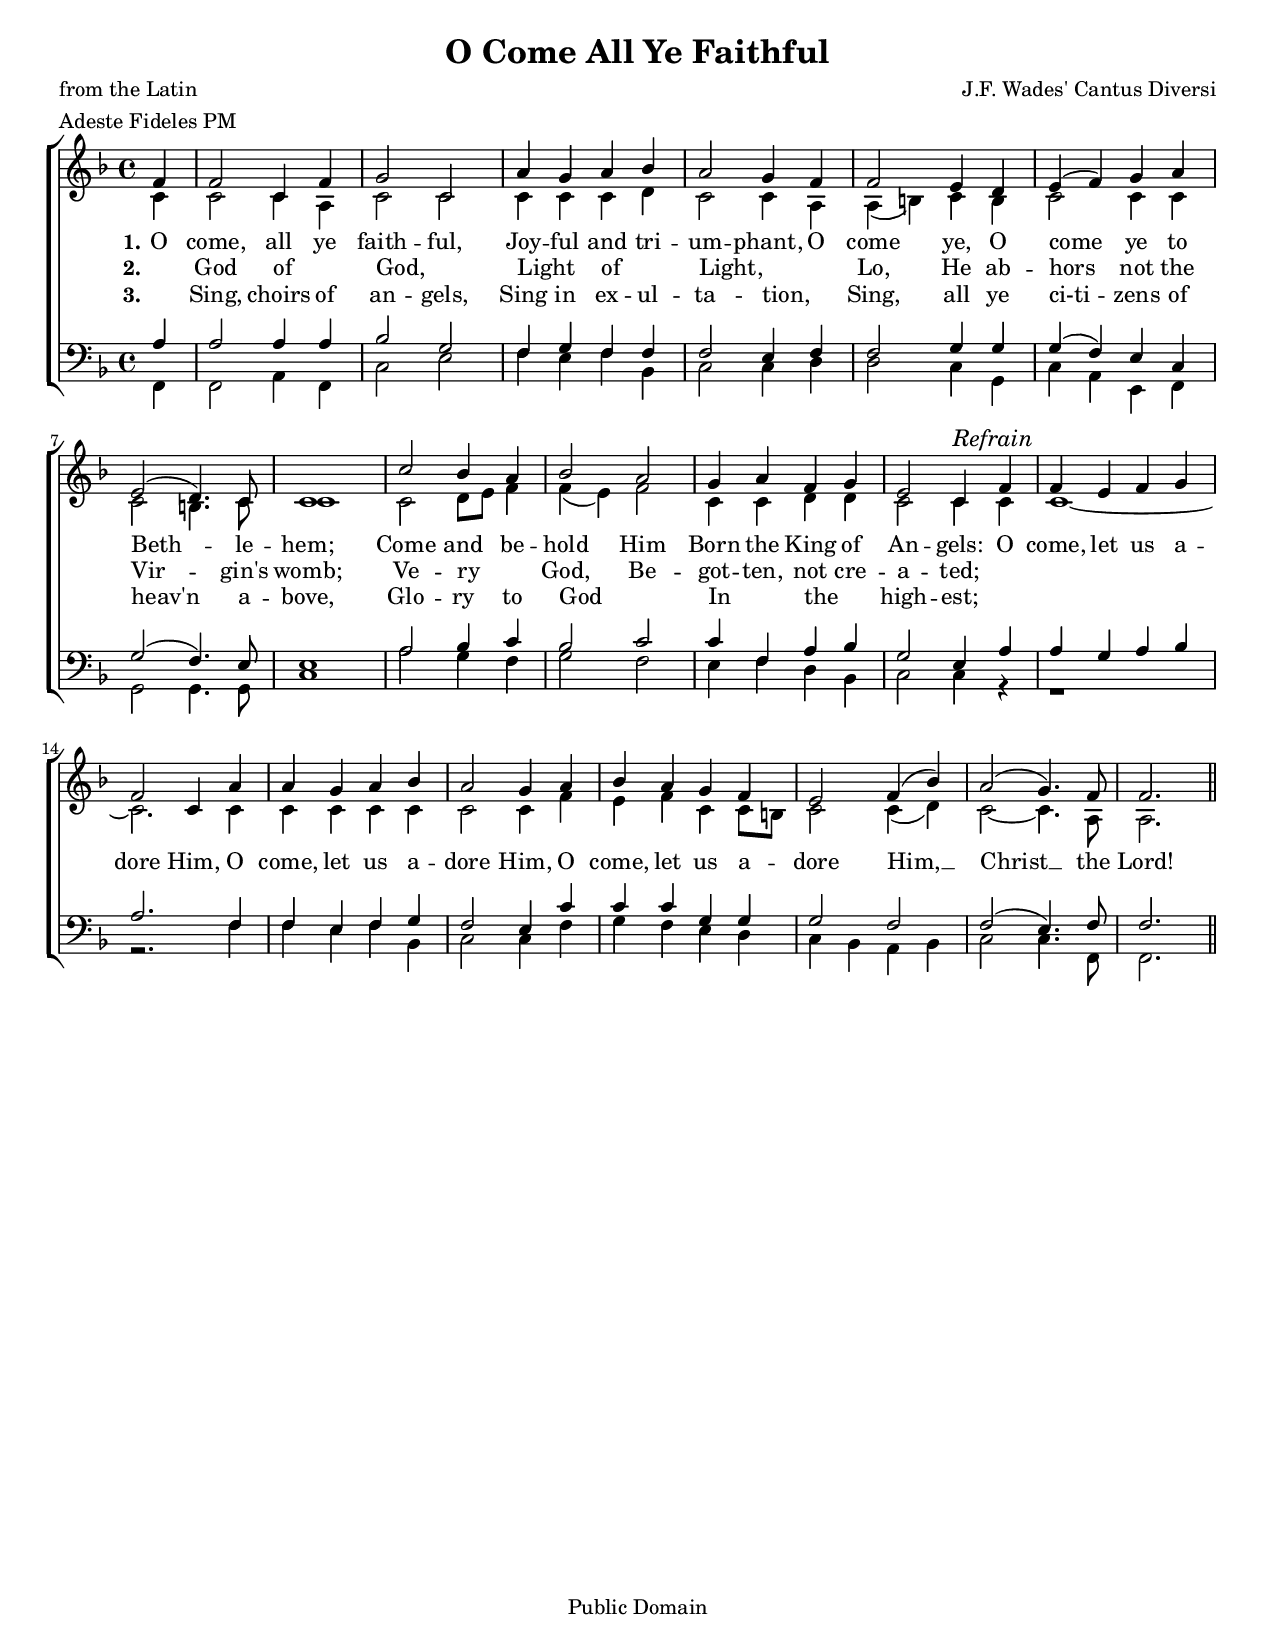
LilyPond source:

\version "2.19.0"
\header {
  filename = "OComeAllYeFaithful-Complete.ly"
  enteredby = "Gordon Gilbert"
  composer = "J.F. Wades' Cantus Diversi"
  poet = "from the Latin"
  date="1751"
  title = "O Come All Ye Faithful"
  metre = "Adeste Fideles PM"
  meter = \metre
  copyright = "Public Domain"
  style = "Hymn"
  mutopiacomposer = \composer
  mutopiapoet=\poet
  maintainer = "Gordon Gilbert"
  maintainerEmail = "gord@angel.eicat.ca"
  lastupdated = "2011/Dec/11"
}


\language "english"
\paper {
  #(set-paper-size "letter")
  % ragged-bottom=##f
  % ragged-last-bottom=##f
}
#(set-global-staff-size 18)
global= {
  
  \time 4/4
  \key af \major
  
  \partial 4
  \skip 1 * 20 \bar "||"
  
}

rehearsalMidi = #
(define-music-function
 (parser location name midiInstrument lyrics) (string? string? ly:music?)
 #{
   \unfoldRepeats
   <<
     \new Staff = "tenor" \new Voice = "tenor" { s1*0\f \tenor }
     \new Staff = "lead" \new Voice = "lead" { s1*0\f \lead }
     \new Staff = "bari" \new Voice = "bari" { s1*0\f \bari }
     \new Staff = "bass" \new Voice = "bass" { s1*0\f \bass }
     \context Staff = $name {
       \set Score.midiMinimumVolume = #0.5
       \set Score.midiMaximumVolume = #0.6
       \set Score.tempoWholesPerMinute = #(ly:make-moment 92/2)
       \set Staff.midiMinimumVolume = #0.8
       \set Staff.midiMaximumVolume = #1.0
       \set Staff.midiInstrument = $midiInstrument
     }
     \new Lyrics \with {
       alignBelowContext = $name
     } \lyricsto $name $lyrics
   >>
 #})

sop = \context Voice = "sop"    \relative c'' {
  \voiceOne
  af4 af2 ef4 af bf2 ef,
  c'4 bf c df c2 bf4 af
  af2 g4 f g( af) bf c g2( f4.) ef8 ef1
  ef'2 df4 c df2 c bf4 c af bf g2 ef4
  ^ \markup{ \large \italic Refrain }
  af4 af g af bf af2 ef4 
  c' c bf c df c2 bf4
  c df c bf af g2 af4( df)
  c2( bf4.) af8 af2.
  
  
}

alto=\context Voice = "alto"   \relative c' {
  \voiceTwo
  ef4 ef2 ef4 c ef2 ef ef4 ef ef f ef2 ef4 c
  c( d) ef d ef2 ef4 ef ef2 d4. ef8 ef1
  ef2 f8 g af4 af( g) af2 ef4 ef f f ef2 ef4
  ef4 ef1 ~ ef2. ef4 ef ef ef ef ef2 ef4 af g 
  af ef ef8 d ef2 ef4( f) ef2 ~ ef4. c8 c2. 
  
}	

tenor = \context Voice = "tenor"   \relative c' {
  \voiceOne
  c4 c2 c4 c df2 bf af4 bf af af af2 g4 af
  af2 bf4 bf bf( af) g ef bf'2( af4.) g8 g1
  c2 df4 ef df2 ef ef4 af, c df bf2 g4 
  c c bf c df c2. af4 af g af bf af2 g4
  ef' ef ef bf bf bf2 af af( g4.) af8 af2.
}

bass = \context Voice = "bass"   \relative c {
  \voiceTwo
  af4 af2 c4 af ef'2 g af4 g af df, ef2 ef4
  f4 f2 ef4 bf ef c g af bf2 bf4. bf8 ef1
  c'2 bf4 af bf2 af g4 af f df ef2 ef4 r4
  r1 r2. af4 af g af df, ef2 ef4 af bf af g f ef df c df
  ef2 ef4. af,8 af2.
}

accomp=\chordmode {
  
}



stanzaa = \lyricmode {
  O come, all ye faith -- ful, Joy -- ful and tri -- um -- phant,
  O come ye, O come ye to Beth -- le -- hem;
  Come and be -- hold Him Born the King of An -- gels:
  
  O come, let us a -- dore Him,
  O come, let us a -- dore Him,
  O come, let us a -- dore Him, __ Christ __ the Lord!
}

stanzab = \lyricmode {
  _ God of _ God, _ Light _ of _ Light, _ _ 
  Lo, He ab -- hors not the Vir -- gin's womb;
  Ve -- ry _  God, Be -- got -- ten, not cre -- a -- ted;
}

stanzac = \lyricmode {
  _ Sing, choirs of an -- gels, Sing in ex -- ul -- ta -- tion, _
  Sing, all ye ci-ti -- zens of heav'n a -- bove,
  Glo -- ry to God _ In _ the _ high -- est;
}

stanzad = \lyricmode {
  _ See how the Shep -- herds, sum -- moned to His cra -- dle,
  _ Lea -- ving their flocks-draw nigh with low -- ly fear;
  We too will thi -- ther Bend our joy -- ful foot -- steps;
}

stanzae = \lyricmode {
  _ Yea, Lord, we greet Thee, Born this hap -- py mor -- ning,
  _ Je -- su, to Thee be _ glo -- ry given;
  Word of the Fa -- ther, Now in flesh ap -- pear -- ing;
}

stanzaf = \lyricmode {
  _ Lo! star -- led chief -- tains, Ma -- ji, Christ a -- dor -- ing
  _ Of -- fer Him frank-in -- cense and gold and myrrh;
  We to the Christ Child Bring our hearts' o -- bla -- tions:
}

\score {
  \transpose af f
  \context ChoirStaff <<
    \context ChordNames \accomp
    \unset ChoirStaff.melismaBusyProperties 
    \context Staff ="upper"  { \clef "G" <<
      \global
      \sop
      \alto
    >>}
    
    \lyricsto "sop" \context Lyrics = "stanza-1" {
      \set stanza = "1."
      \stanzaa }
    \lyricsto "sop" \context Lyrics = "stanza-2" {
      \set stanza = "2."
      \stanzab }
    \lyricsto "sop" \context Lyrics = "stanza-3" {
      \set stanza = "3."
      \stanzac }
    %{	\lyricsto "sop" \context Lyrics = "stanza-4" {
        \set stanza = "4."
        \stanzad }
        \lyricsto "sop" \context Lyrics = "stanza-5" {
        \set stanza = "5."
        \stanzae }
        %	\lyricsto "sop" \context Lyrics = "stanza-6" {
        %		\set stanza = "6."
        %			\stanzaf }
    %}
    \context Staff = "lower"  { \clef "F"<<
      \global
      \tenor
      \bass
    >>}
  >>
  \layout{
    
    indent = 0.0\pt
    \context {
      \ChordNames
      \override ChordName.style = #'american
      chordChanges = ##t
    }
  }
  
  \midi {
    \tempo 4 = 120
  }
  
  
}



%{
  convert-ly (GNU LilyPond) 2.19.0  convert-ly: Processing `'...
  Applying conversion: 2.15.20, 2.15.25, 2.15.32, 2.15.39, 2.15.40,
  2.15.42, 2.15.43, 2.16.0, 2.17.0, 2.17.4, 2.17.5, 2.17.6, 2.17.11,
  2.17.14, 2.17.15, 2.17.18, 2.17.19, 2.17.20, 2.17.25, 2.17.27, 2.17.29
%}
